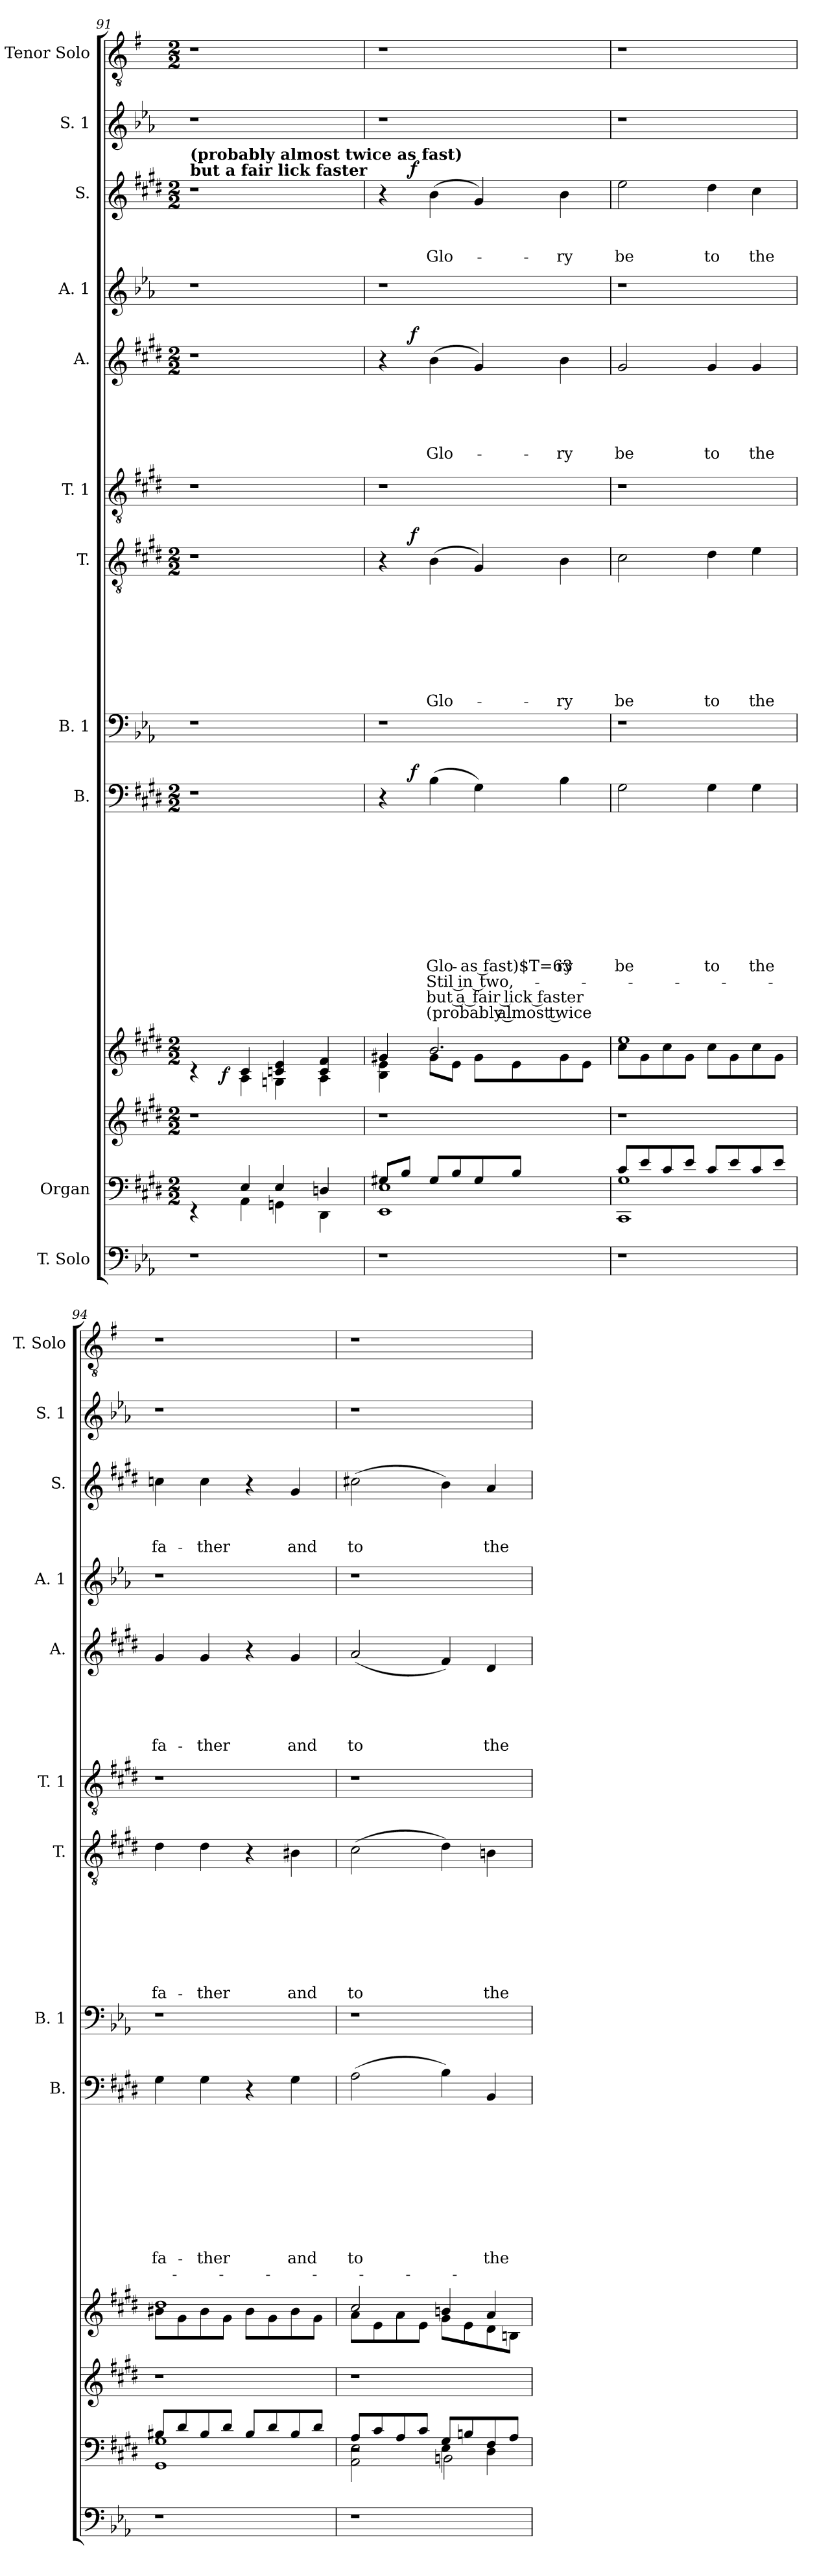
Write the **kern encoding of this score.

**kern	**kern	**kern	**kern	**dynam	**kern	**text	**text	**text	**text	**text	**text	**text	**text	**text	**text	**text	**text	**text	**dynam	**kern	**kern	**text	**text	**text	**text	**text	**text	**text	**text	**dynam	**kern	**kern	**text	**text	**text	**text	**text	**dynam	**kern	**kern	**text	**text	**text	**dynam	**kern	**kern
*part13	*part12	*part11	*part10	*part10	*part9	*part9	*part9	*part9	*part9	*part9	*part9	*part9	*part9	*part9	*part9	*part9	*part9	*part9	*part9	*part8	*part7	*part7	*part7	*part7	*part7	*part7	*part7	*part7	*part7	*part7	*part6	*part5	*part5	*part5	*part5	*part5	*part5	*part5	*part4	*part3	*part3	*part3	*part3	*part3	*part2	*part1
*staff13	*staff12	*staff11	*staff10	*staff10	*staff9	*staff9	*staff9	*staff9	*staff9	*staff9	*staff9	*staff9	*staff9	*staff9	*staff9	*staff9	*staff9	*staff9	*staff9	*staff8	*staff7	*staff7	*staff7	*staff7	*staff7	*staff7	*staff7	*staff7	*staff7	*staff7	*staff6	*staff5	*staff5	*staff5	*staff5	*staff5	*staff5	*staff5	*staff4	*staff3	*staff3	*staff3	*staff3	*staff3	*staff2	*staff1
*I"T. Solo	*I"Organ	*	*	*	*I"B.	*	*	*	*	*	*	*	*	*	*	*	*	*	*	*I"B. 1	*I"T.	*	*	*	*	*	*	*	*	*	*I"T. 1	*I"A.	*	*	*	*	*	*	*I"A. 1	*I"S.	*	*	*	*	*I"S. 1	*I"Tenor Solo
*	*	*	*	*	*I'B.	*	*	*	*	*	*	*	*	*	*	*	*	*	*	*I'B. 1	*I'T.	*	*	*	*	*	*	*	*	*	*I'T. 1	*I'A.	*	*	*	*	*	*	*I'A. 1	*I'S.	*	*	*	*	*I'S. 1	*I'T. Solo
!!LO:PB:g=z
*clefF4	*clefF4	*clefG2	*clefG2	*	*clefF4	*	*	*	*	*	*	*	*	*	*	*	*	*	*	*clefF4	*clefGv2	*	*	*	*	*	*	*	*	*	*clefGv2	*clefG2	*	*	*	*	*	*	*clefG2	*clefG2	*	*	*	*	*clefG2	*clefGv2
*k[b-e-a-]	*k[f#c#g#d#]	*k[f#c#g#d#]	*k[f#c#g#d#]	*	*k[f#c#g#d#]	*	*	*	*	*	*	*	*	*	*	*	*	*	*	*k[b-e-a-]	*k[f#c#g#d#]	*	*	*	*	*	*	*	*	*	*k[f#c#g#d#]	*k[f#c#g#d#]	*	*	*	*	*	*	*k[b-e-a-]	*k[f#c#g#d#]	*	*	*	*	*k[b-e-a-]	*k[f#]
*E-:	*E:	*E:	*E:	*	*E:	*	*	*	*	*	*	*	*	*	*	*	*	*	*	*E-:	*E:	*	*	*	*	*	*	*	*	*	*E:	*E:	*	*	*	*	*	*	*E-:	*E:	*	*	*	*	*E-:	*G:
*	*M2/2	*M2/2	*M2/2	*	*M2/2	*	*	*	*	*	*	*	*	*	*	*	*	*	*	*	*M2/2	*	*	*	*	*	*	*	*	*	*	*M2/2	*	*	*	*	*	*	*	*M2/2	*	*	*	*	*	*M2/2
*MM126	*MM126	*MM126	*MM126	*	*MM126	*	*	*	*	*	*	*	*	*	*	*	*	*	*	*MM126	*MM126	*	*	*	*	*	*	*	*	*	*MM126	*MM126	*	*	*	*	*	*	*MM126	*MM126	*	*	*	*	*MM126	*MM126
=91	=91	=91	=91	=91	=91	=91	=91	=91	=91	=91	=91	=91	=91	=91	=91	=91	=91	=91	=91	=91	=91	=91	=91	=91	=91	=91	=91	=91	=91	=91	=91	=91	=91	=91	=91	=91	=91	=91	=91	=91	=91	=91	=91	=91	=91	=91
*	*^	*	*^	*	*	*	*	*	*	*	*	*	*	*	*	*	*	*	*	*	*	*	*	*	*	*	*	*	*	*	*	*	*	*	*	*	*	*	*	*	*	*	*	*	*	*
*	*	*	*	*	*^	*	*	*	*	*	*	*	*	*	*	*	*	*	*	*	*	*	*	*	*	*	*	*	*	*	*	*	*	*	*	*	*	*	*	*	*	*	*	*	*	*	*	*
!	!	!	!	!	!	!	!	!	!	!	!	!	!	!	!	!	!	!	!	!	!	!	!	!	!	!	!	!	!	!	!	!	!	!	!	!	!	!	!	!	!	!	!LO:TX:a:B:t=but a fair lick faster	!	!	!	!	!	!
!	!	!	!	!	!	!	!	!	!	!	!	!	!	!	!	!	!	!	!	!	!	!	!	!	!	!	!	!	!	!	!	!	!	!	!	!	!	!	!	!	!	!	!LO:TX:a:B:t=(probably almost twice as fast)	!	!	!	!	!	!
1r	4ryy	4rEE	1r	4ryy	4rc	8ryy	.	1r	.	.	.	.	.	.	.	.	.	.	.	.	.	.	1r	1r	.	.	.	.	.	.	.	.	.	1r	1r	.	.	.	.	.	.	1r	1r	.	.	.	.	1r	1r
.	.	.	.	.	.	32ryy	.	.	.	.	.	.	.	.	.	.	.	.	.	.	.	.	.	.	.	.	.	.	.	.	.	.	.	.	.	.	.	.	.	.	.	.	.	.	.	.	.	.	.
!	!	!	!	!	!	!	!LO:DY:b	!	!	!	!	!	!	!	!	!	!	!	!	!	!	!	!	!	!	!	!	!	!	!	!	!	!	!	!	!	!	!	!	!	!	!	!	!	!	!	!	!	!
.	.	.	.	.	.	2ryy	f	.	.	.	.	.	.	.	.	.	.	.	.	.	.	.	.	.	.	.	.	.	.	.	.	.	.	.	.	.	.	.	.	.	.	.	.	.	.	.	.	.	.
.	4E/	4AA\	.	4c#/	4A\	.	.	.	.	.	.	.	.	.	.	.	.	.	.	.	.	.	.	.	.	.	.	.	.	.	.	.	.	.	.	.	.	.	.	.	.	.	.	.	.	.	.	.	.
.	4E/	4GGn\	.	4cn/ 4e/	4Gn\	.	.	.	.	.	.	.	.	.	.	.	.	.	.	.	.	.	.	.	.	.	.	.	.	.	.	.	.	.	.	.	.	.	.	.	.	.	.	.	.	.	.	.	.
.	.	.	.	.	.	4ryy	.	.	.	.	.	.	.	.	.	.	.	.	.	.	.	.	.	.	.	.	.	.	.	.	.	.	.	.	.	.	.	.	.	.	.	.	.	.	.	.	.	.	.
.	4Dn/	4DD#\	.	4c/ 4f#/	4A\	.	.	.	.	.	.	.	.	.	.	.	.	.	.	.	.	.	.	.	.	.	.	.	.	.	.	.	.	.	.	.	.	.	.	.	.	.	.	.	.	.	.	.	.
.	.	.	.	.	.	16.ryy	.	.	.	.	.	.	.	.	.	.	.	.	.	.	.	.	.	.	.	.	.	.	.	.	.	.	.	.	.	.	.	.	.	.	.	.	.	.	.	.	.	.	.
*	*	*	*	*	*v	*v	*	*	*	*	*	*	*	*	*	*	*	*	*	*	*	*	*	*	*	*	*	*	*	*	*	*	*	*	*	*	*	*	*	*	*	*	*	*	*	*	*	*	*
=92	=92	=92	=92	=92	=92	=92	=92	=92	=92	=92	=92	=92	=92	=92	=92	=92	=92	=92	=92	=92	=92	=92	=92	=92	=92	=92	=92	=92	=92	=92	=92	=92	=92	=92	=92	=92	=92	=92	=92	=92	=92	=92	=92	=92	=92	=92	=92	=92
*	*	*	*	*	*	*	*^	*	*	*	*	*	*	*	*	*	*	*	*	*	*	*	*^	*	*	*	*	*	*	*	*	*	*	*^	*	*	*	*	*	*	*	*^	*	*	*	*	*	*
1r	8G#X/L	1EE 1E	1r	4g#X/	4B\ 4e\	.	4r	8ryy	.	.	.	.	.	.	.	.	.	.	.	.	.	.	1r	4r	8ryy	.	.	.	.	.	.	.	.	.	1r	4r	8ryy	.	.	.	.	.	.	1r	4r	8ryy	.	.	.	.	1r	1r
.	8B/J	.	.	.	.	.	.	32ryy	.	.	.	.	.	.	.	.	.	.	.	.	.	.	.	.	32ryy	.	.	.	.	.	.	.	.	.	.	.	32ryy	.	.	.	.	.	.	.	.	32ryy	.	.	.	.	.	.
!	!	!	!	!	!	!	!	!	!	!	!	!	!	!	!	!	!	!	!	!	!	!LO:DY:a	!	!	!	!	!	!	!	!	!	!	!	!LO:DY:a	!	!	!	!	!	!	!	!	!LO:DY:a	!	!	!	!	!	!	!LO:DY:a	!	!
.	.	.	.	.	.	.	.	2ryy	.	.	.	.	.	.	.	.	.	.	.	.	.	f	.	.	2ryy	.	.	.	.	.	.	.	.	f	.	.	2ryy	.	.	.	.	.	f	.	.	2ryy	.	.	.	f	.	.
!	!	!	!	!	!	!	!	!	!	!	!	!	!	!	!	!	!	!LO:LY:b	!LO:LY:b	!LO:LY:b	!LO:LY:b	!	!	!	!	!	!	!	!	!	!	!	!LO:LY:b	!	!	!	!	!	!	!	!	!LO:LY:b	!	!	!	!	!	!	!LO:LY:b	!	!	!
.	8G#/L	.	.	2.b/	8g#\L	.	(>4B\	.	.	.	.	.	.	.	.	.	.	Glo-	Stil in two,-	but a fair lick faster	(probably almost twice	.	.	(>4B\	.	.	.	.	.	.	.	.	Glo-	.	.	(>4b\	.	.	.	.	.	Glo-	.	.	(>4b\	.	.	.	Glo-	.	.	.
.	8B/	.	.	.	8e\J	.	.	.	.	.	.	.	.	.	.	.	.	.	.	.	.	.	.	.	.	.	.	.	.	.	.	.	.	.	.	.	.	.	.	.	.	.	.	.	.	.	.	.	.	.	.	.
!	!	!	!	!	!	!	!	!	!	!	!	!	!	!	!	!	!	!LO:LY:b	!	!	!	!	!	!	!	!	!	!	!	!	!	!	!	!	!	!	!	!	!	!	!	!	!	!	!	!	!	!	!	!	!	!
.	8G#/	.	.	.	8g#\L	.	4G#\)	.	.	.	.	.	.	.	.	.	.	-as fast)$T=63	.	.	.	.	.	4G#/)	.	.	.	.	.	.	.	.	.	.	.	4g#/)	.	.	.	.	.	.	.	.	4g#/)	.	.	.	.	.	.	.
.	8B/J	.	.	.	8e\	.	.	.	.	.	.	.	.	.	.	.	.	.	.	.	.	.	.	.	.	.	.	.	.	.	.	.	.	.	.	.	.	.	.	.	.	.	.	.	.	.	.	.	.	.	.	.
.	.	.	.	.	.	.	.	4ryy	.	.	.	.	.	.	.	.	.	.	.	.	.	.	.	.	4ryy	.	.	.	.	.	.	.	.	.	.	.	4ryy	.	.	.	.	.	.	.	.	4ryy	.	.	.	.	.	.
!	!	!	!	!	!	!	!	!	!	!	!	!	!	!	!	!	!	!LO:LY:b	!	!	!	!	!	!	!	!	!	!	!	!	!	!	!LO:LY:b	!	!	!	!	!	!	!	!	!LO:LY:b	!	!	!	!	!	!	!LO:LY:b	!	!	!
.	4ryy	.	.	.	8g#\	.	4B\	.	.	.	.	.	.	.	.	.	.	ry	.	.	.	.	.	4B\	.	.	.	.	.	.	.	.	-ry	.	.	4b\	.	.	.	.	.	-ry	.	.	4b\	.	.	.	-ry	.	.	.
.	.	.	.	.	8e\J	.	.	.	.	.	.	.	.	.	.	.	.	.	.	.	.	.	.	.	.	.	.	.	.	.	.	.	.	.	.	.	.	.	.	.	.	.	.	.	.	.	.	.	.	.	.	.
.	.	.	.	.	.	.	.	16.ryy	.	.	.	.	.	.	.	.	.	.	.	.	.	.	.	.	16.ryy	.	.	.	.	.	.	.	.	.	.	.	16.ryy	.	.	.	.	.	.	.	.	16.ryy	.	.	.	.	.	.
=93	=93	=93	=93	=93	=93	=93	=93	=93	=93	=93	=93	=93	=93	=93	=93	=93	=93	=93	=93	=93	=93	=93	=93	=93	=93	=93	=93	=93	=93	=93	=93	=93	=93	=93	=93	=93	=93	=93	=93	=93	=93	=93	=93	=93	=93	=93	=93	=93	=93	=93	=93	=93
!	!	!	!	!	!	!	!	!	!	!	!	!	!	!	!	!	!	!LO:LY:b	!	!	!	!	!	!	!	!	!	!	!	!	!	!	!LO:LY:b	!	!	!	!	!	!	!	!	!LO:LY:b	!	!	!	!	!	!	!LO:LY:b	!	!	!
*	*	*	*	*	*	*	*v	*v	*	*	*	*	*	*	*	*	*	*	*	*	*	*	*	*v	*v	*	*	*	*	*	*	*	*	*	*	*v	*v	*	*	*	*	*	*	*	*v	*v	*	*	*	*	*	*
1r	8c#/L	1CC# 1G#	1r	1ee	8cc#\L	.	2G#\	.	.	.	.	.	.	.	.	.	be	.	.	.	.	1r	2c#\	.	.	.	.	.	.	.	be	.	1r	2g#/	.	.	.	.	be	.	1r	2ee\	.	.	be	.	1r	1r
.	8e/	.	.	.	8g#\	.	.	.	.	.	.	.	.	.	.	.	.	.	.	.	.	.	.	.	.	.	.	.	.	.	.	.	.	.	.	.	.	.	.	.	.	.	.	.	.	.	.	.
.	8c#/	.	.	.	8cc#\	.	.	.	.	.	.	.	.	.	.	.	.	.	.	.	.	.	.	.	.	.	.	.	.	.	.	.	.	.	.	.	.	.	.	.	.	.	.	.	.	.	.	.
.	8e/J	.	.	.	8g#\J	.	.	.	.	.	.	.	.	.	.	.	.	.	.	.	.	.	.	.	.	.	.	.	.	.	.	.	.	.	.	.	.	.	.	.	.	.	.	.	.	.	.	.
!	!	!	!	!	!	!	!	!	!	!	!	!	!	!	!	!	!LO:LY:b	!	!	!	!	!	!	!	!	!	!	!	!	!	!LO:LY:b	!	!	!	!	!	!	!	!LO:LY:b	!	!	!	!	!	!LO:LY:b	!	!	!
.	8c#/L	.	.	.	8cc#\L	.	4G#\	.	.	.	.	.	.	.	.	.	to	.	.	.	.	.	4d#\	.	.	.	.	.	.	.	to	.	.	4g#/	.	.	.	.	to	.	.	4dd#\	.	.	to	.	.	.
.	8e/	.	.	.	8g#\	.	.	.	.	.	.	.	.	.	.	.	.	.	.	.	.	.	.	.	.	.	.	.	.	.	.	.	.	.	.	.	.	.	.	.	.	.	.	.	.	.	.	.
!	!	!	!	!	!	!	!	!	!	!	!	!	!	!	!	!	!LO:LY:b	!	!	!	!	!	!	!	!	!	!	!	!	!	!LO:LY:b	!	!	!	!	!	!	!	!LO:LY:b	!	!	!	!	!	!LO:LY:b	!	!	!
.	8c#/	.	.	.	8cc#\	.	4G#\	.	.	.	.	.	.	.	.	.	the	.	.	.	.	.	4e\	.	.	.	.	.	.	.	the	.	.	4g#/	.	.	.	.	the	.	.	4cc#\	.	.	the	.	.	.
.	8e/J	.	.	.	8g#\J	.	.	.	.	.	.	.	.	.	.	.	.	.	.	.	.	.	.	.	.	.	.	.	.	.	.	.	.	.	.	.	.	.	.	.	.	.	.	.	.	.	.	.
=94	=94	=94	=94	=94	=94	=94	=94	=94	=94	=94	=94	=94	=94	=94	=94	=94	=94	=94	=94	=94	=94	=94	=94	=94	=94	=94	=94	=94	=94	=94	=94	=94	=94	=94	=94	=94	=94	=94	=94	=94	=94	=94	=94	=94	=94	=94	=94	=94
!	!	!	!	!	!	!	!	!	!	!	!	!	!	!	!	!	!LO:LY:b	!	!	!	!	!	!	!	!	!	!	!	!	!	!LO:LY:b	!	!	!	!	!	!	!	!LO:LY:b	!	!	!	!	!	!LO:LY:b	!	!	!
1r	8B#X/L	1GG# 1G#	1r	1dd#	8b#X\L	.	4G#\	.	.	.	.	.	.	.	.	.	fa-	.	.	.	.	1r	4d#\	.	.	.	.	.	.	.	fa-	.	1r	4g#/	.	.	.	.	fa-	.	1r	4ccn\	.	.	fa-	.	1r	1r
.	8d#/	.	.	.	8g#\	.	.	.	.	.	.	.	.	.	.	.	.	.	.	.	.	.	.	.	.	.	.	.	.	.	.	.	.	.	.	.	.	.	.	.	.	.	.	.	.	.	.	.
!	!	!	!	!	!	!	!	!	!	!	!	!	!	!	!	!	!LO:LY:b	!	!	!	!	!	!	!	!	!	!	!	!	!	!LO:LY:b	!	!	!	!	!	!	!	!LO:LY:b	!	!	!	!	!	!LO:LY:b	!	!	!
.	8B#/	.	.	.	8b#\	.	4G#\	.	.	.	.	.	.	.	.	.	-ther	.	.	.	.	.	4d#\	.	.	.	.	.	.	.	-ther	.	.	4g#/	.	.	.	.	-ther	.	.	4cc\	.	.	-ther	.	.	.
.	8d#/J	.	.	.	8g#\J	.	.	.	.	.	.	.	.	.	.	.	.	.	.	.	.	.	.	.	.	.	.	.	.	.	.	.	.	.	.	.	.	.	.	.	.	.	.	.	.	.	.	.
.	8B#/L	.	.	.	8b#\L	.	4r	.	.	.	.	.	.	.	.	.	.	.	.	.	.	.	4r	.	.	.	.	.	.	.	.	.	.	4r	.	.	.	.	.	.	.	4r	.	.	.	.	.	.
.	8d#/	.	.	.	8g#\	.	.	.	.	.	.	.	.	.	.	.	.	.	.	.	.	.	.	.	.	.	.	.	.	.	.	.	.	.	.	.	.	.	.	.	.	.	.	.	.	.	.	.
!	!	!	!	!	!	!	!	!	!	!	!	!	!	!	!	!	!LO:LY:b	!	!	!	!	!	!	!	!	!	!	!	!	!	!LO:LY:b	!	!	!	!	!	!	!	!LO:LY:b	!	!	!	!	!	!LO:LY:b	!	!	!
.	8B#/	.	.	.	8b#\	.	4G#\	.	.	.	.	.	.	.	.	.	and	.	.	.	.	.	4B#X\	.	.	.	.	.	.	.	and	.	.	4g#/	.	.	.	.	and	.	.	4g#/	.	.	and	.	.	.
.	8d#/J	.	.	.	8g#\J	.	.	.	.	.	.	.	.	.	.	.	.	.	.	.	.	.	.	.	.	.	.	.	.	.	.	.	.	.	.	.	.	.	.	.	.	.	.	.	.	.	.	.
=95	=95	=95	=95	=95	=95	=95	=95	=95	=95	=95	=95	=95	=95	=95	=95	=95	=95	=95	=95	=95	=95	=95	=95	=95	=95	=95	=95	=95	=95	=95	=95	=95	=95	=95	=95	=95	=95	=95	=95	=95	=95	=95	=95	=95	=95	=95	=95	=95
*	*	*^	*	*	*	*	*	*	*	*	*	*	*	*	*	*	*	*	*	*	*	*	*	*	*	*	*	*	*	*	*	*	*	*	*	*	*	*	*	*	*	*	*	*	*	*	*	*
!	!	!	!	!	!	!	!	!	!	!	!	!	!	!	!	!	!	!LO:LY:b	!	!	!	!	!	!	!	!	!	!	!	!	!	!LO:LY:b	!	!	!	!	!	!	!	!LO:LY:b	!	!	!	!	!	!LO:LY:b	!	!	!
1r	8A/L	2AA\ 2E\	2r	1r	2cc#/	8a\L	.	(>2A\	.	.	.	.	.	.	.	.	.	to	.	.	.	.	1r	(>2c#\	.	.	.	.	.	.	.	to	.	1r	(<2a/	.	.	.	.	to	.	1r	(>2cc#X\	.	.	to	.	1r	1r
.	8c#/	.	.	.	.	8e\	.	.	.	.	.	.	.	.	.	.	.	.	.	.	.	.	.	.	.	.	.	.	.	.	.	.	.	.	.	.	.	.	.	.	.	.	.	.	.	.	.	.	.
.	8A/	.	.	.	.	8a\	.	.	.	.	.	.	.	.	.	.	.	.	.	.	.	.	.	.	.	.	.	.	.	.	.	.	.	.	.	.	.	.	.	.	.	.	.	.	.	.	.	.	.
.	8c#/J	.	.	.	.	8e\J	.	.	.	.	.	.	.	.	.	.	.	.	.	.	.	.	.	.	.	.	.	.	.	.	.	.	.	.	.	.	.	.	.	.	.	.	.	.	.	.	.	.	.
.	8G#/L	4E\	2BBn\	.	4bn/	8g#\L	.	4B\)	.	.	.	.	.	.	.	.	.	.	.	.	.	.	.	4d#\)	.	.	.	.	.	.	.	.	.	.	4f#/)	.	.	.	.	.	.	.	4b\)	.	.	.	.	.	.
.	8Bn/	.	.	.	.	8e\	.	.	.	.	.	.	.	.	.	.	.	.	.	.	.	.	.	.	.	.	.	.	.	.	.	.	.	.	.	.	.	.	.	.	.	.	.	.	.	.	.	.	.
!	!	!	!	!	!	!	!	!	!	!	!	!	!	!	!	!	!	!LO:LY:b	!	!	!	!	!	!	!	!	!	!	!	!	!	!LO:LY:b	!	!	!	!	!	!	!	!LO:LY:b	!	!	!	!	!	!LO:LY:b	!	!	!
.	8F#/	4D#\	.	.	4a/	8d#\	.	4BB/	.	.	.	.	.	.	.	.	.	the	.	.	.	.	.	4Bn\	.	.	.	.	.	.	.	the	.	.	4d#/	.	.	.	.	the	.	.	4a/	.	.	the	.	.	.
.	8A/J	.	.	.	.	8Bn\J	.	.	.	.	.	.	.	.	.	.	.	.	.	.	.	.	.	.	.	.	.	.	.	.	.	.	.	.	.	.	.	.	.	.	.	.	.	.	.	.	.	.	.
*	*v	*v	*v	*	*v	*v	*	*	*	*	*	*	*	*	*	*	*	*	*	*	*	*	*	*	*	*	*	*	*	*	*	*	*	*	*	*	*	*	*	*	*	*	*	*	*	*	*	*	*
=	=	=	=	=	=	=	=	=	=	=	=	=	=	=	=	=	=	=	=	=	=	=	=	=	=	=	=	=	=	=	=	=	=	=	=	=	=	=	=	=	=	=	=	=	=	=
*-	*-	*-	*-	*-	*-	*-	*-	*-	*-	*-	*-	*-	*-	*-	*-	*-	*-	*-	*-	*-	*-	*-	*-	*-	*-	*-	*-	*-	*-	*-	*-	*-	*-	*-	*-	*-	*-	*-	*-	*-	*-	*-	*-	*-	*-	*-
